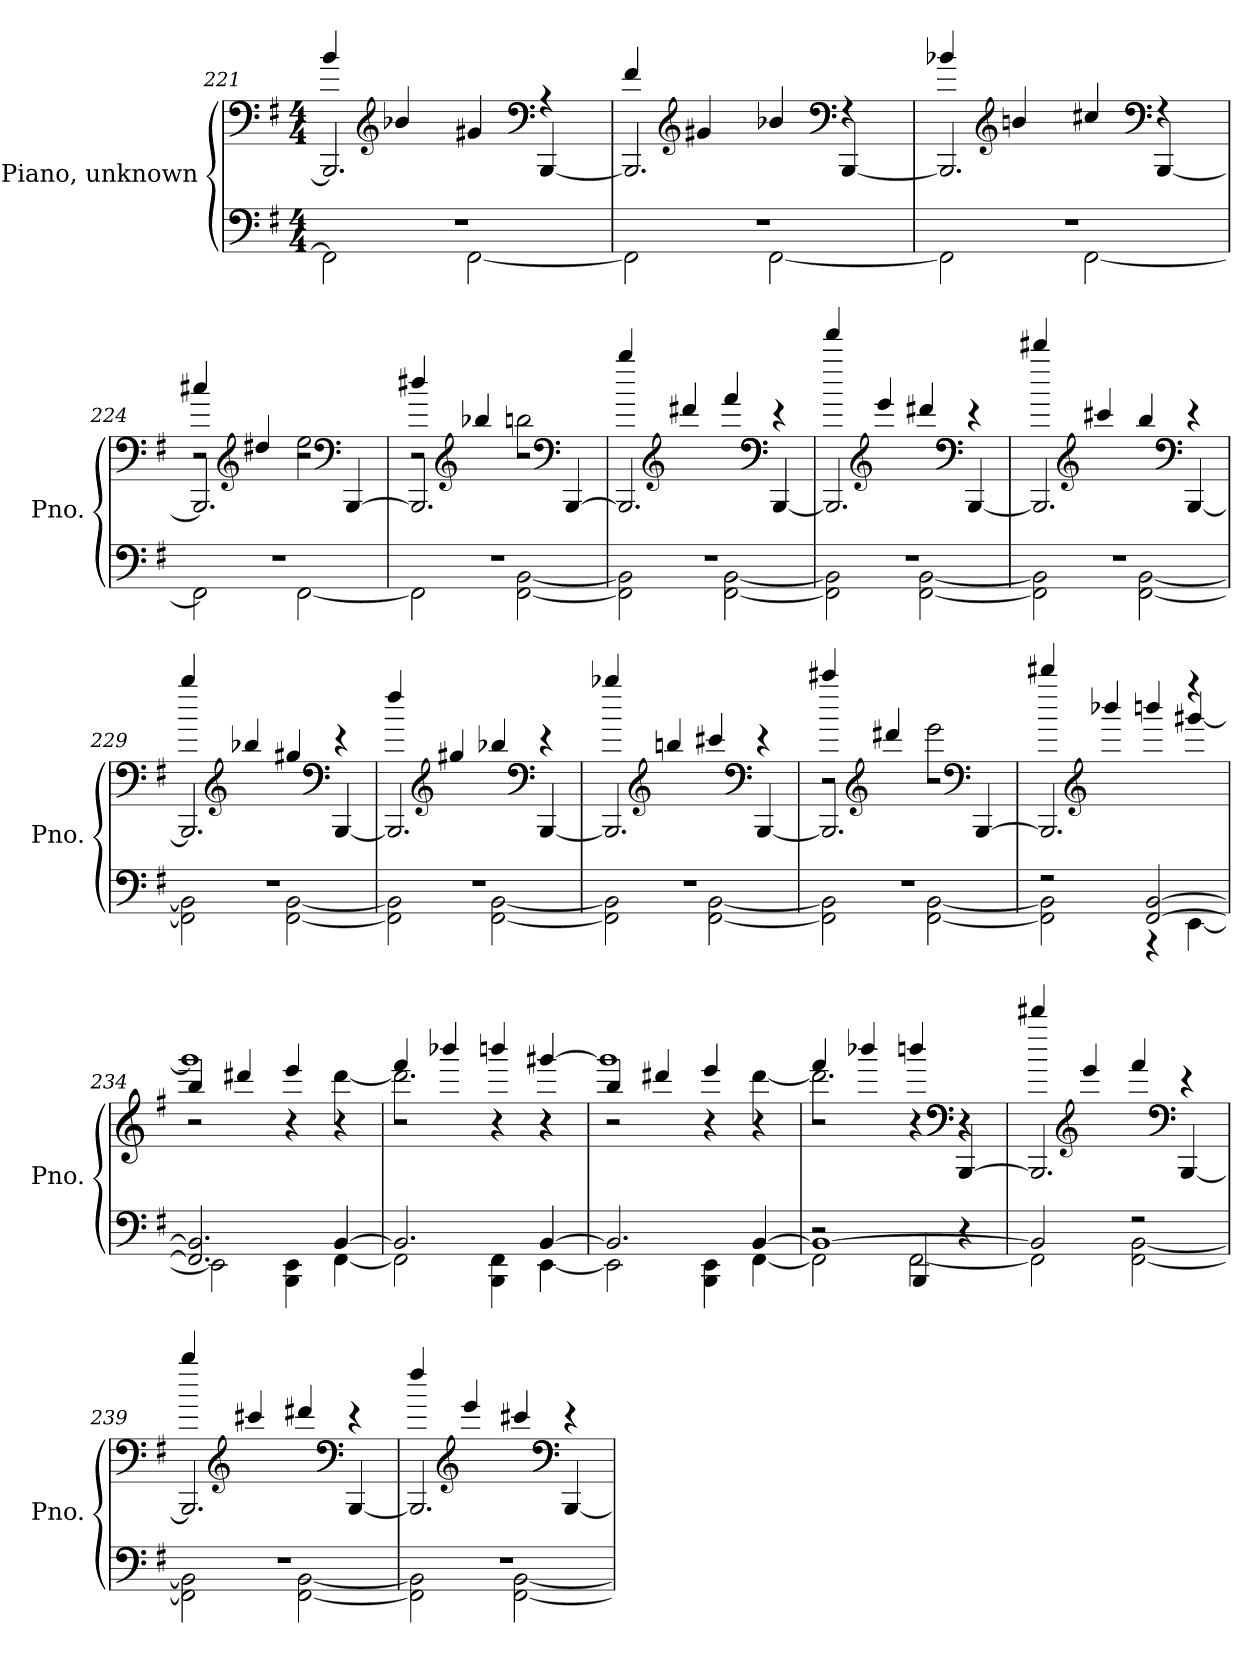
**kern	**kern
*part1	*part1
*staff2	*staff1
*I"Piano, unknown	*
*I'Pno.	*
*clefF4	*clefF4
*k[f#]	*k[f#]
*M4/4	*M4/4
=221	=221
*^	*^
1r	2FF#\]	4b/	2.BBB/]
*	*	*clefG2	*
.	.	4b-X/	.
.	[2FF#\	4g#X/	.
*	*	*clefF4	*
.	.	4r	[4BBB/
=222	=222	=222	=222
1r	2FF#\]	4f#/	2.BBB/]
*	*	*clefG2	*
.	.	4g#X/	.
.	[2FF#\	4b-X/	.
*	*	*clefF4	*
.	.	4r	[4BBB/
!!LO:LB:g=z	!!
=223	=223	=223	=223
1r	2FF#\]	4b-X/	2.BBB/]
*	*	*clefG2	*
.	.	4bn/	.
.	[2FF#\	4cc#X/	.
*	*	*clefF4	*
.	.	4r	[4BBB/
=224	=224	=224	=224
*	*	*	*^
1r	2FF#\]	4cc#X/	2r	2.BBB/]
*	*	*clefG2	*	*
.	.	4dd#X/	.	.
.	[2FF#\	2r	2ee\	.
*	*	*clefF4	*	*
.	.	.	.	[4BBB/
=225	=225	=225	=225	=225
1r	2FF#\]	4dd#X/	2r	2.BBB/]
*	*	*clefG2	*	*
.	.	4bb-X/	.	.
.	[2FF#\ [2BB\	2r	2bbn\	.
*	*	*clefF4	*	*
.	.	.	.	[4BBB/
*	*	*	*v	*v
=226	=226	=226	=226
1r	2FF#\] 2BB\]	4bb/	2.BBB/]
*	*	*clefG2	*
.	.	4ddd#X/	.
.	[2FF#\ [2BB\	4fff#/	.
*	*	*clefF4	*
.	.	4r	[4BBB/
!!LO:LB:g=z	!!
=227	=227	=227	=227
1r	2FF#\] 2BB\]	4fff#/	2.BBB/]
*	*	*clefG2	*
.	.	4eee/	.
.	[2FF#\ [2BB\	4ddd#X/	.
*	*	*clefF4	*
.	.	4r	[4BBB/
=228	=228	=228	=228
1r	2FF#\] 2BB\]	4ddd#X/	2.BBB/]
*	*	*clefG2	*
.	.	4ccc#X/	.
.	[2FF#\ [2BB\	4bb/	.
*	*	*clefF4	*
.	.	4r	[4BBB/
=229	=229	=229	=229
1r	2FF#\] 2BB\]	4bb/	2.BBB/]
*	*	*clefG2	*
.	.	4bb-X/	.
.	[2FF#\ [2BB\	4gg#X/	.
*	*	*clefF4	*
.	.	4r	[4BBB/
=230	=230	=230	=230
1r	2FF#\] 2BB\]	4ff#/	2.BBB/]
*	*	*clefG2	*
.	.	4gg#X/	.
.	[2FF#\ [2BB\	4bb-X/	.
*	*	*clefF4	*
.	.	4r	[4BBB/
!!LO:LB:g=z	!!
=231	=231	=231	=231
1r	2FF#\] 2BB\]	4bb-X/	2.BBB/]
*	*	*clefG2	*
.	.	4bbn/	.
.	[2FF#\ [2BB\	4ccc#X/	.
*	*	*clefF4	*
.	.	4r	[4BBB/
=232	=232	=232	=232
*	*	*	*^
1r	2FF#\] 2BB\]	4ccc#X/	2r	2.BBB/]
*	*	*clefG2	*	*
.	.	4ddd#X/	.	.
.	[2FF#\ [2BB\	2r	2eee\	.
*	*	*clefF4	*	*
.	.	.	.	[4BBB/
*	*	*	*v	*v
=233	=233	=233	=233
2r	2FF#\] 2BB\]	4ddd#X/	2.BBB/]
*	*	*clefG2	*
.	.	4bbb-X/	.
[2FF#/ [2BB/	4r	4bbbn/	.
.	[4EE\	4r	[4ggg#X/
=234	=234	=234	=234
*	*	*	*^
2.FF#/] 2.BB/]	2EE\]	4bb/	2r	1ggg#]
.	.	4ddd#X/	.	.
.	4BBB\ 4EE\	4eee/	4r	.
[4BB/	[4FF#\	4r	[4ddd#\	.
!!LO:PB:g=z	!!	!!
=235	=235	=235	=235	=235
2.BB/]	2FF#\]	4fff#/	2.ddd#\]	2r
.	.	4bbb-X/	.	.
.	4BBB\ 4FF#\	4bbbn/	.	4r
[4BB/	[4EE\	4r	4r	[4ggg#X/
=236	=236	=236	=236	=236
2.BB/]	2EE\]	4bb/	2r	1ggg#]
.	.	4ddd#X/	.	.
.	4BBB\ 4EE\	4eee/	4r	.
[4BB/	[4FF#\	4r	[4ddd#\	.
=237	=237	=237	=237	=237
*	*^	*	*	*
1BB_	2FF#\]	2r	4fff#/	2.ddd#\]	2r
.	.	.	4bbb-X/	.	.
.	[2FF#\	4BBB/	4bbbn/	.	4r
*	*	*	*clefF4	*	*
.	.	4r	4r	4r	[4BBB/
*	*v	*v	*	*	*
*	*	*	*v	*v
=238	=238	=238	=238
2BB/]	2FF#\]	4ddd#X/	2.BBB/]
*	*	*clefG2	*
.	.	4eee/	.
2r	[2FF#\ [2BB\	4fff#/	.
*	*	*clefF4	*
.	.	4r	[4BBB/
=239	=239	=239	=239
1r	2FF#\] 2BB\]	4bb/	2.BBB/]
*	*	*clefG2	*
.	.	4ccc#X/	.
.	[2FF#\ [2BB\	4ddd#X/	.
*	*	*clefF4	*
.	.	4r	[4BBB/
!!LO:LB:g=z	!!
=240	=240	=240	=240
1r	2FF#\] 2BB\]	4ff#/	2.BBB/]
*	*	*clefG2	*
.	.	4eee/	.
.	[2FF#\ [2BB\	4ccc#X/	.
*	*	*clefF4	*
.	.	4r	[4BBB/
*v	*v	*	*
*	*v	*v
=	=
*-	*-
